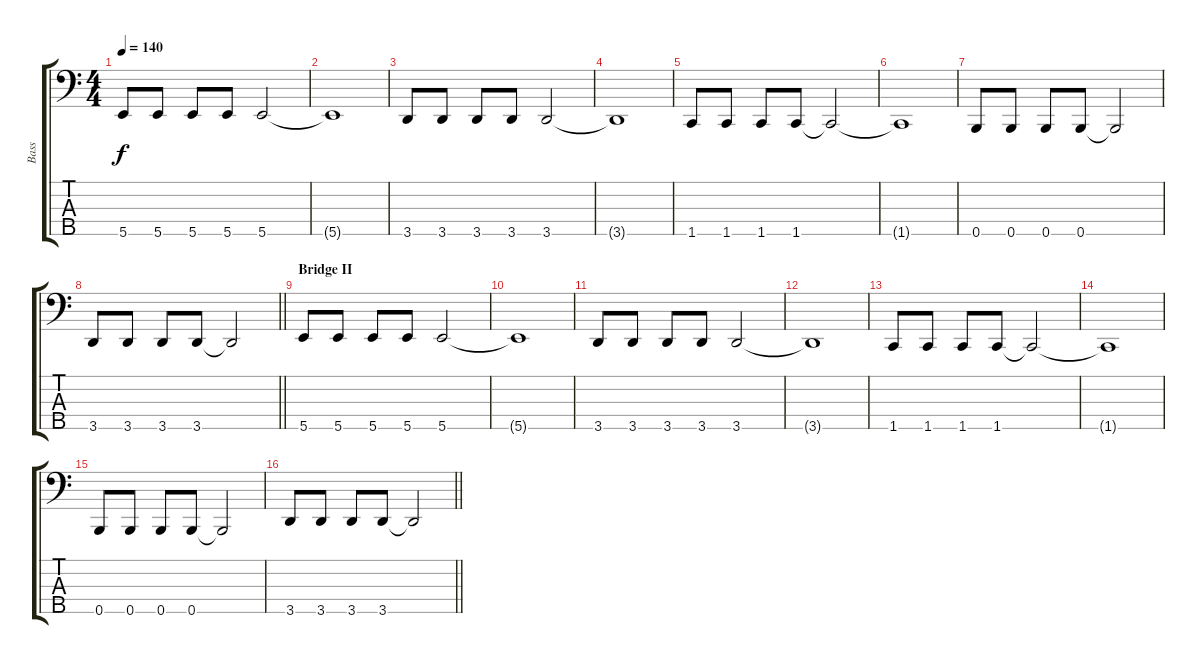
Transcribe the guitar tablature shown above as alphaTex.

\track ("Bass" "Bass") {instrument electricbasspick}
\staff {score tabs}
\tuning (G2 D2 A1 E1 B0) {hide}
\ts (4 4)
\tempo 140
\clef f4
\ks c
5.5.8{dy f} 5.5.8 5.5.8 5.5.8 5.5.2 |
5.5{t}.1 |
3.5.8 3.5.8 3.5.8 3.5.8 3.5.2 |
3.5{t}.1 |
1.5.8 1.5.8 1.5.8 1.5.8 1.5{t}.2 |
1.5{t}.1 |
0.5.8 0.5.8 0.5.8 0.5.8 0.5{t}.2 |
\barLineRight lightlight
3.5.8 3.5.8 3.5.8 3.5.8 3.5{t}.2 |
\section ("" "Bridge II")
5.5.8 5.5.8 5.5.8 5.5.8 5.5.2 |
5.5{t}.1 |
3.5.8 3.5.8 3.5.8 3.5.8 3.5.2 |
3.5{t}.1 |
1.5.8 1.5.8 1.5.8 1.5.8 1.5{t}.2 |
1.5{t}.1 |
0.5.8 0.5.8 0.5.8 0.5.8 0.5{t}.2 |
\barLineRight lightlight
3.5.8 3.5.8 3.5.8 3.5.8 3.5{t}.2
